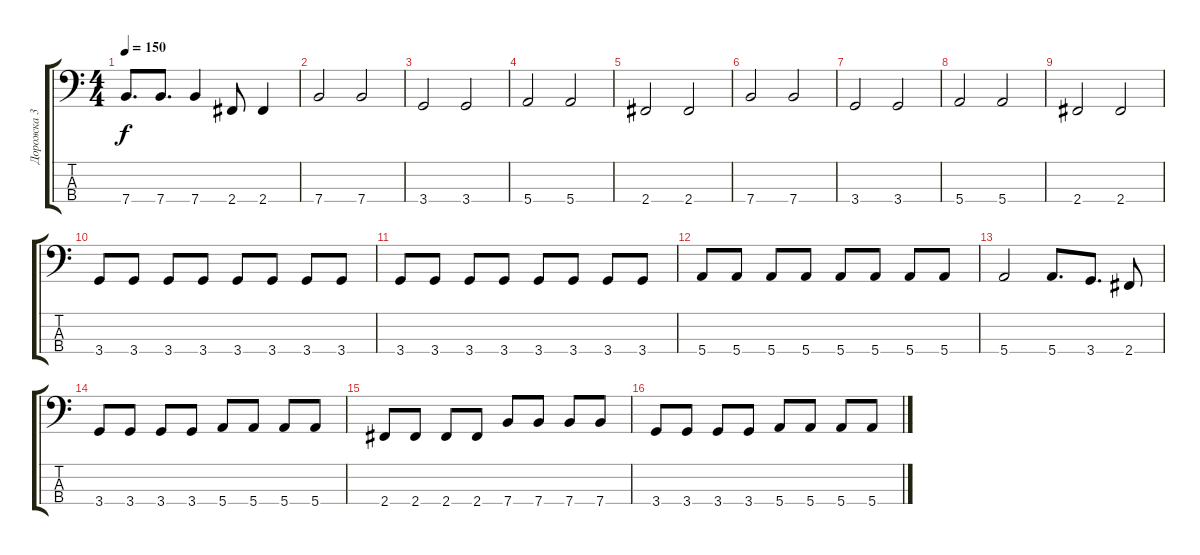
\track ("Дорожка 3" "Дорожка 3") {instrument electricbassfinger}
\staff {score tabs}
\tuning (G2 D2 A1 E1) {hide}
\ts (4 4)
\tempo 150
\clef f4
\ks c
7.4.8{d dy f} 7.4.8{d} 7.4.4 2.4.8 2.4.4 |
7.4.2 7.4.2 |
3.4.2 3.4.2 |
5.4.2 5.4.2 |
2.4.2 2.4.2 |
7.4.2 7.4.2 |
3.4.2 3.4.2 |
5.4.2 5.4.2 |
2.4.2 2.4.2 |
3.4.8 3.4.8 3.4.8 3.4.8 3.4.8 3.4.8 3.4.8 3.4.8 |
3.4.8 3.4.8 3.4.8 3.4.8 3.4.8 3.4.8 3.4.8 3.4.8 |
5.4.8 5.4.8 5.4.8 5.4.8 5.4.8 5.4.8 5.4.8 5.4.8 |
5.4.2 5.4.8{d} 3.4.8{d} 2.4.8 |
3.4.8 3.4.8 3.4.8 3.4.8 5.4.8 5.4.8 5.4.8 5.4.8 |
2.4.8 2.4.8 2.4.8 2.4.8 7.4.8 7.4.8 7.4.8 7.4.8 |
3.4.8 3.4.8 3.4.8 3.4.8 5.4.8 5.4.8 5.4.8 5.4.8
